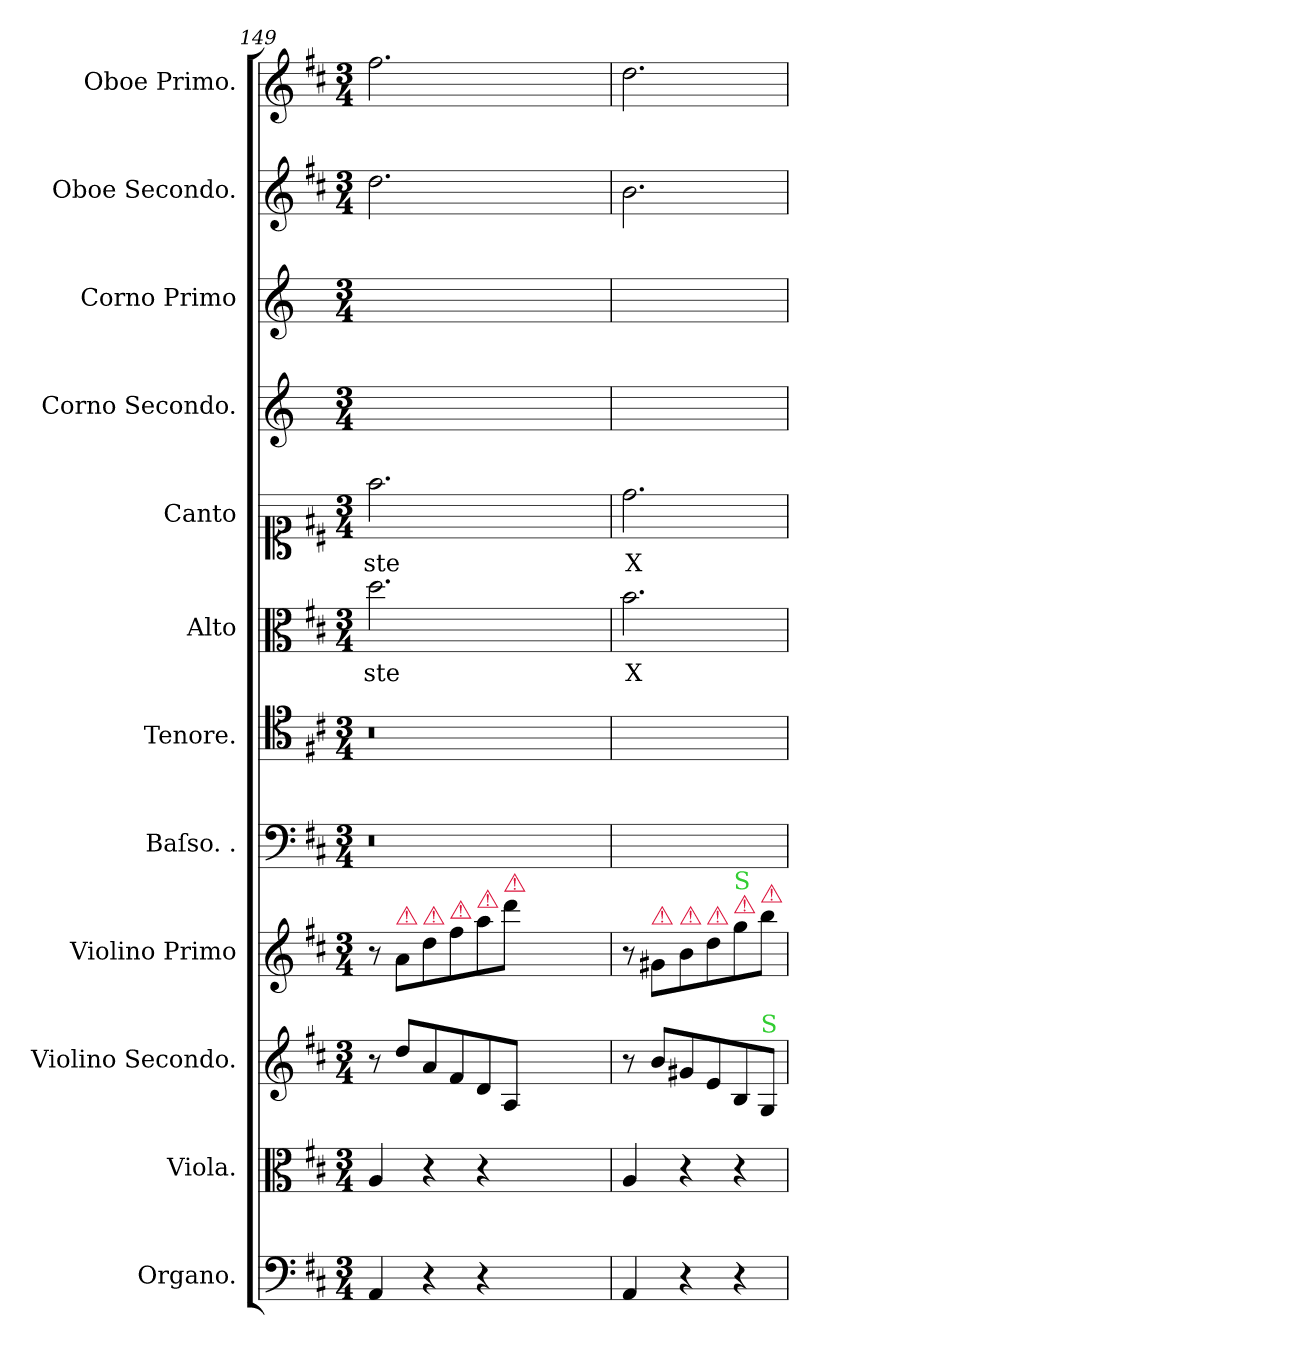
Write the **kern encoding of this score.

**kern	**kern	**kern	**kern	**kern	**kern	**kern	**text	**kern	**text	**kern	**kern	**kern	**kern
*part12	*part11	*part10	*part9	*part8	*part7	*part6	*part6	*part5	*part5	*part4	*part3	*part2	*part1
*staff12	*staff11	*staff10	*staff9	*staff8	*staff7	*staff6	*staff6	*staff5	*staff5	*staff4	*staff3	*staff2	*staff1
*I"Organo.	*I"Viola.	*I"Violino Secondo.	*I"Violino Primo	*I"Baſso. .	*I"Tenore.	*I"Alto	*	*I"Canto	*	*I"Corno Secondo.	*I"Corno Primo	*I"Oboe Secondo.	*I"Oboe Primo.
*I'org	*I'vla	*I'vl 2	*I'vl 1	*I'B	*I'T	*I'A	*	*	*	*I'cor 2	*I'cor 1	*I'ob 2	*I'ob 1
*clefF4	*clefC3	*clefG2	*clefG2	*clefF4	*clefC4	*clefC3	*	*clefC1	*	*clefG2	*clefG2	*clefG2	*clefG2
*	*	*	*	*	*	*	*	*	*	*ITrd6c10	*ITrd6c10	*	*
*k[f#c#]	*k[f#c#]	*k[f#c#]	*k[f#c#]	*k[f#c#]	*k[f#c#]	*k[f#c#]	*	*k[f#c#]	*	*k[f#c#]	*k[f#c#]	*k[f#c#]	*k[f#c#]
*M3/4	*M3/4	*M3/4	*M3/4	*M3/4	*M3/4	*M3/4	*	*M3/4	*	*M3/4	*M3/4	*M3/4	*M3/4
=149	=149	=149	=149	=149	=149	=149	=149	=149	=149	=149	=149	=149	=149
!	!	!	!	!LO:N:vis=0	!LO:N:vis=0	!	!	!	!	!	!	!	!
4AA/	4A/	8r	8r	1.r	1.r	2.dd\	-ste	2.ff#\	-ste	1.ryy	1.ryy	2.dd\	2.ff#\
!	!	!	!LO:TX:a:color=crimson:t=⚠	!	!	!	!	!	!	!	!	!	!
.	.	8dd/L	8a\L	.	.	.	.	.	.	.	.	.	.
!	!	!	!LO:TX:a:color=crimson:t=⚠	!	!	!	!	!	!	!	!	!	!
4r	4r	8a/	8dd\	.	.	.	.	.	.	.	.	.	.
!	!	!	!LO:TX:a:color=crimson:t=⚠	!	!	!	!	!	!	!	!	!	!
.	.	8f#/	8ff#\	.	.	.	.	.	.	.	.	.	.
!	!	!	!LO:TX:a:color=crimson:t=⚠	!	!	!	!	!	!	!	!	!	!
4r	4r	8d/	8aa\	.	.	.	.	.	.	.	.	.	.
!	!	!	!LO:TX:a:color=crimson:t=⚠	!	!	!	!	!	!	!	!	!	!
.	.	8A/J	8ddd\J	.	.	.	.	.	.	.	.	.	.
2.ryy	2.ryy	2.ryy	2.ryy	.	.	2.ryy	.	2.ryy	.	.	.	2.ryy	2.ryy
=150	=150	=150	=150	=150	=150	=150	=150	=150	=150	=150	=150	=150	=150
!	!	!	!	!	!	!	!LO:LY:i	!	!LO:LY:i	!	!	!	!
4AA/	4A/	8r	8r	2.ryy	2.ryy	2.b\	X-	2.dd\	X-	2.ryy	2.ryy	2.b\	2.dd\
!	!	!	!LO:TX:a:color=crimson:t=⚠	!	!	!	!	!	!	!	!	!	!
.	.	8b/L	8g#X\L	.	.	.	.	.	.	.	.	.	.
!	!	!	!LO:TX:a:color=crimson:t=⚠	!	!	!	!	!	!	!	!	!	!
4r	4r	8g#X/	8b\	.	.	.	.	.	.	.	.	.	.
!	!	!	!LO:TX:a:color=crimson:t=⚠	!	!	!	!	!	!	!	!	!	!
.	.	8e/	8dd\	.	.	.	.	.	.	.	.	.	.
!	!	!	!LO:TX:a:color=crimson:t=⚠	!	!	!	!	!	!	!	!	!	!
!	!	!	!LO:TX:a:color=limegreen:t=S	!	!	!	!	!	!	!	!	!	!
4r	4r	8B/	8gg\	.	.	.	.	.	.	.	.	.	.
!	!	!	!LO:TX:a:color=crimson:t=⚠	!	!	!	!	!	!	!	!	!	!
!	!	!LO:TX:a:color=limegreen:t=S	!	!	!	!	!	!	!	!	!	!	!
.	.	8G/J	8bb\J	.	.	.	.	.	.	.	.	.	.
=	=	=	=	=	=	=	=	=	=	=	=	=	=
*-	*-	*-	*-	*-	*-	*-	*-	*-	*-	*-	*-	*-	*-
